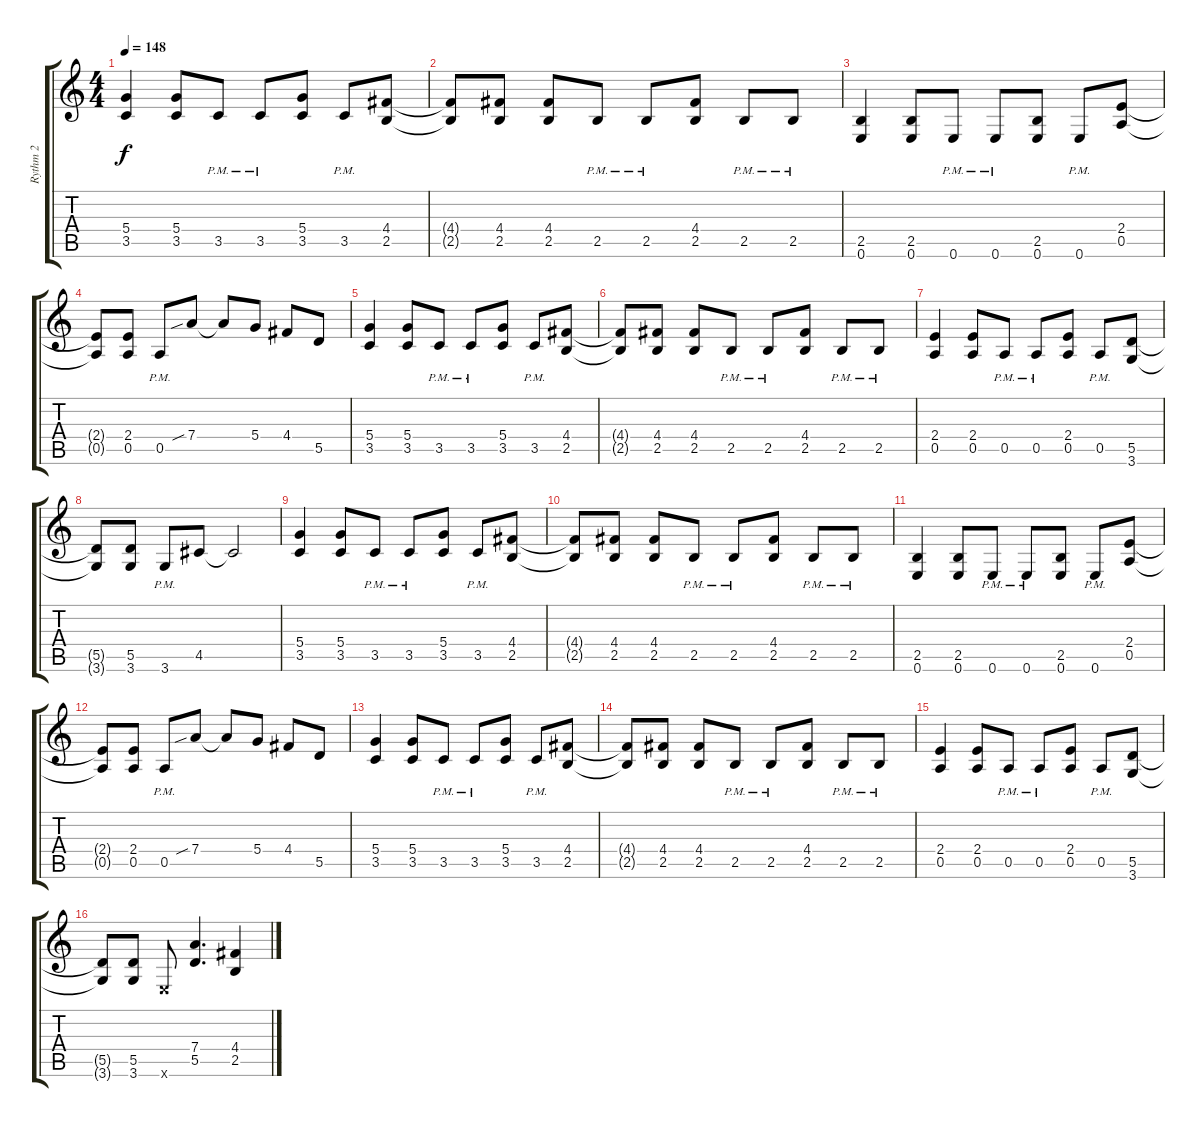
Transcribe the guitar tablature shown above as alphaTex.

\track ("Rythm 2" "Rythm 2") {instrument overdrivenguitar}
\staff {score tabs}
\tuning (E4 B3 G3 D3 A2 E2) {hide}
\ts (4 4)
\tempo 148
\clef g2
\ks c
(5.4 3.5).4{dy f} (5.4 3.5).8 3.5{pm}.8 3.5{pm}.8 (5.4 3.5).8 3.5{pm}.8 (4.4 2.5).8 |
(4.4{t} 2.5{t}).8 (4.4 2.5).8 (4.4 2.5).8 2.5{pm}.8 2.5{pm}.8 (4.4 2.5).8 2.5{pm}.8 2.5{pm}.8 |
(2.5 0.6).4 (2.5 0.6).8 0.6{pm}.8 0.6{pm}.8 (2.5 0.6).8 0.6{pm}.8 (2.4 0.5).8 |
(2.4{t} 0.5{t}).8 (2.4 0.5).8 0.5{pm}.8 7.4{sib}.8 7.4{t}.8 5.4.8 4.4.8 5.5.8 |
(5.4 3.5).4 (5.4 3.5).8 3.5{pm}.8 3.5{pm}.8 (5.4 3.5).8 3.5{pm}.8 (4.4 2.5).8 |
(4.4{t} 2.5{t}).8 (4.4 2.5).8 (4.4 2.5).8 2.5{pm}.8 2.5{pm}.8 (4.4 2.5).8 2.5{pm}.8 2.5{pm}.8 |
(2.4 0.5).4 (2.4 0.5).8 0.5{pm}.8 0.5{pm}.8 (2.4 0.5).8 0.5{pm}.8 (5.5 3.6).8 |
(5.5{t} 3.6{t}).8 (5.5 3.6).8 3.6{pm}.8 4.5.8 4.5{t}.2 |
(5.4 3.5).4 (5.4 3.5).8 3.5{pm}.8 3.5{pm}.8 (5.4 3.5).8 3.5{pm}.8 (4.4 2.5).8 |
(4.4{t} 2.5{t}).8 (4.4 2.5).8 (4.4 2.5).8 2.5{pm}.8 2.5{pm}.8 (4.4 2.5).8 2.5{pm}.8 2.5{pm}.8 |
(2.5 0.6).4 (2.5 0.6).8 0.6{pm}.8 0.6{pm}.8 (2.5 0.6).8 0.6{pm}.8 (2.4 0.5).8 |
(2.4{t} 0.5{t}).8 (2.4 0.5).8 0.5{pm}.8 7.4{sib}.8 7.4{t}.8 5.4.8 4.4.8 5.5.8 |
(5.4 3.5).4 (5.4 3.5).8 3.5{pm}.8 3.5{pm}.8 (5.4 3.5).8 3.5{pm}.8 (4.4 2.5).8 |
(4.4{t} 2.5{t}).8 (4.4 2.5).8 (4.4 2.5).8 2.5{pm}.8 2.5{pm}.8 (4.4 2.5).8 2.5{pm}.8 2.5{pm}.8 |
(2.4 0.5).4 (2.4 0.5).8 0.5{pm}.8 0.5{pm}.8 (2.4 0.5).8 0.5{pm}.8 (5.5 3.6).8 |
(5.5{t} 3.6{t}).8 (5.5 3.6).8 0.6{x}.8 (7.4 5.5).4{d} (4.4 2.5).4
